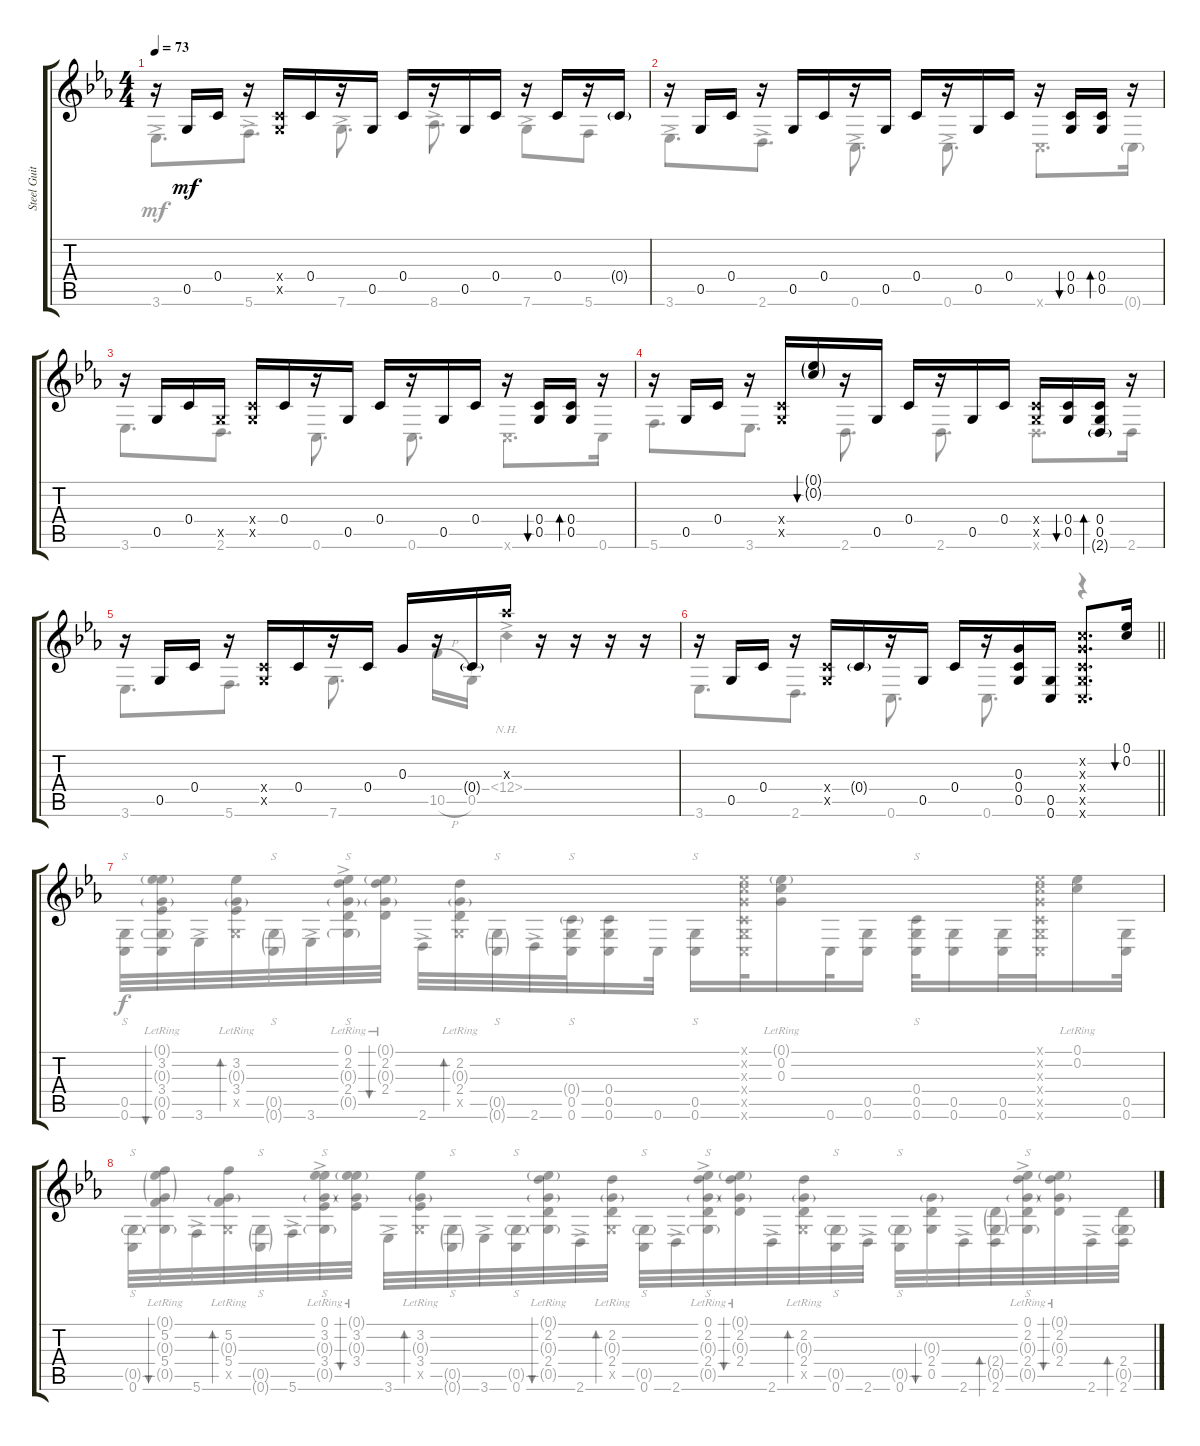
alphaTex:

\track ("Steel Guitar" "Steel Guit") {instrument acousticguitarsteel}
\staff {score tabs}
\tuning (Eb4 C4 G3 C3 G2 C2) {hide}
\voice
\ts (4 4)
\tempo 73
\clef g2
\ks cminor
r.16{dy mf} 0.5.16 0.4.16 r.16 (0.4{x} 0.5{x}).16 0.4.16 r.16 0.5.16 0.4.16 r.16 0.5.16 0.4.16 r.16 0.4.16 r.16 0.4{g}.16 |
r.16 0.5.16 0.4.16 r.16 0.5.16 0.4.16 r.16 0.5.16 0.4.16 r.16 0.5.16 0.4.16 r.16 (0.4 0.5).16{bu 30} (0.4 0.5).16{bd 30} r.16 |
r.16 0.5.16 0.4.16 0.5{x}.16 (0.4{x} 0.5{x}).16 0.4.16 r.16 0.5.16 0.4.16 r.16 0.5.16 0.4.16 r.16 (0.4 0.5).16{bu 30} (0.4 0.5).16{bd 30} r.16 |
r.16 0.5.16 0.4.16 r.16 (0.4{x} 0.5{x}).16 (0.1{g} 0.2{g}).16{bu 30} r.16 0.5.16 0.4.16 r.16 0.5.16 0.4.16 (0.4{x} 0.5{x}).16 (0.4 0.5).16{bu 30} (0.4 0.5 2.6{g}).16{bd 30} r.16 |
r.16 0.5.16 0.4.16 r.16 (0.4{x} 0.5{x}).16 0.4.16 r.16 0.4.16 0.3.16 r.16 0.4{g}.16 13.3{x}.16 r.16 r.16 r.16 r.16 |
\barLineRight lightlight
r.16 0.5.16 0.4.16 r.16 (0.4{x} 0.5{x}).16 0.4{g}.16 r.16 0.5.16 0.4.16 r.16 (0.3 0.4 0.5).16 (0.5 0.6).16 (0.2{x} 0.3{x} 0.4{x} 0.5{x} 0.6{x}).8{d} (0.1 0.2).16{bu 30} |
|
\voice
\clef g2
\ottava regular
\simile none
\ks cminor
3.6{ac}.8{d dy mf} 5.6{ac}.8{d} 7.6{ac}.8{d} 8.6{ac}.8{d} 7.6{ac}.8 5.6.8 |
3.6{ac}.8{d} 2.6{ac}.8{d} 0.6{ac}.8{d} 0.6{ac}.8{d} 0.6{x}.8{d} 0.6{g}.16 |
3.6.8{d} 2.6.8{d} 0.6.8{d} 0.6.8{d} 0.6{x}.8{d} 0.6.16 |
5.6.8{d} 3.6.8{d} 2.6.8{d} 2.6.8{d} 2.6{x}.8{d} 2.6.16 |
3.6.8{d} 5.6.8{d} 7.6.8{d} 10.5{h}.16 0.5.16 12.4{nh ac}.4 r.16 |
\barLineRight lightlight
3.6.8{d} 2.6.8{d} 0.6.8{d} 0.6.8{d} r.4 |
(0.5 0.6).32{s dy f} (0.1{g} 3.2{lr} 0.3{g lr} 3.4{lr} 0.5{g} 0.6).32{bu 30} 3.6{ac}.32 (3.2{lr} 0.3{g lr} 3.4{lr} 0.5{x}).32{bd 30} (0.5{g} 0.6{g}).32{s} 3.6{ac}.32 (0.1{lr} 2.2{ac lr} 0.3{g lr} 2.4{ac lr} 0.5{g lr}).32{s} (0.1{g} 2.2{lr} 0.3{g lr} 2.4{lr}).32{bu 30} 2.6{ac}.32 (2.2{lr} 0.3{g lr} 2.4{lr} 0.5{x}).32{bd 30} (0.5{g} 0.6{g}).32{s} 2.6{ac}.32 (0.4{g} 0.5 0.6).32{s} (0.4 0.5 0.6).16 0.6.32 (0.5 0.6).16{s} (0.1{x} 0.2{x} 0.3{x} 0.4{x} 0.5{x} 0.6{x}).32 (0.1{g lr} 0.2{lr} 0.3{lr}).16 0.6.32 (0.5 0.6).16 (0.4 0.5 0.6).32{s} (0.5 0.6).16 (0.5 0.6).32 (0.1{x} 0.2{x} 0.3{x} 0.4{x} 0.5{x} 0.6{x}).32 (0.1{lr} 0.2{lr}).16 (0.5 0.6).32 |
(0.5{g} 0.6).32{s} (0.1{g} 5.2{lr} 0.3{g lr} 5.4{lr} 0.5{g}).32{bu 30} 5.6{ac}.32 (5.2{lr} 0.3{g lr} 5.4{lr} 0.5{x}).32{bd 30} (0.5{g} 0.6{g}).32{s} 5.6{ac}.32 (0.1{lr} 3.2{ac lr} 0.3{g lr} 3.4{ac lr} 0.5{g lr}).32{s} (0.1{g} 3.2{lr} 0.3{g lr} 3.4{lr}).32{bu 30} 3.6{ac}.32 (3.2{lr} 0.3{g lr} 3.4{lr} 0.5{x}).32{bd 30} (0.5{g} 0.6{g}).32{s} 3.6{ac}.32 (0.5{g} 0.6).32{s} (0.1{g} 2.2{lr} 0.3{g lr} 2.4{lr} 0.5{g}).32{bu 30} 2.6{ac}.32 (2.2{lr} 0.3{g lr} 2.4{lr} 0.5{x}).32{bd 30} (0.5{g} 0.6).32{s} 2.6{ac}.32 (0.1{lr} 2.2{ac lr} 0.3{g lr} 2.4{ac lr} 0.5{g lr}).32{s} (0.1{g} 2.2{lr} 0.3{g lr} 2.4{lr}).32{bu 30} 2.6{ac}.32 (2.2{lr} 0.3{g lr} 2.4{lr} 0.5{x}).32{bd 30} (0.5{g} 0.6).32{s} 2.6{ac}.32 (0.5{g} 0.6).32{s} (0.3{g} 2.4 0.5).32{bu 30} 2.6{ac}.32 (2.4{g} 0.5{g} 2.6).32{bd 30} (0.1{lr} 2.2{ac lr} 0.3{g lr} 2.4{ac lr} 0.5{g lr}).32{s} (0.1{g} 2.2{lr} 0.3{g lr} 2.4{lr}).32{bu 30} 2.6{ac}.32 (2.4 0.5{g} 2.6).32{bd 30}
